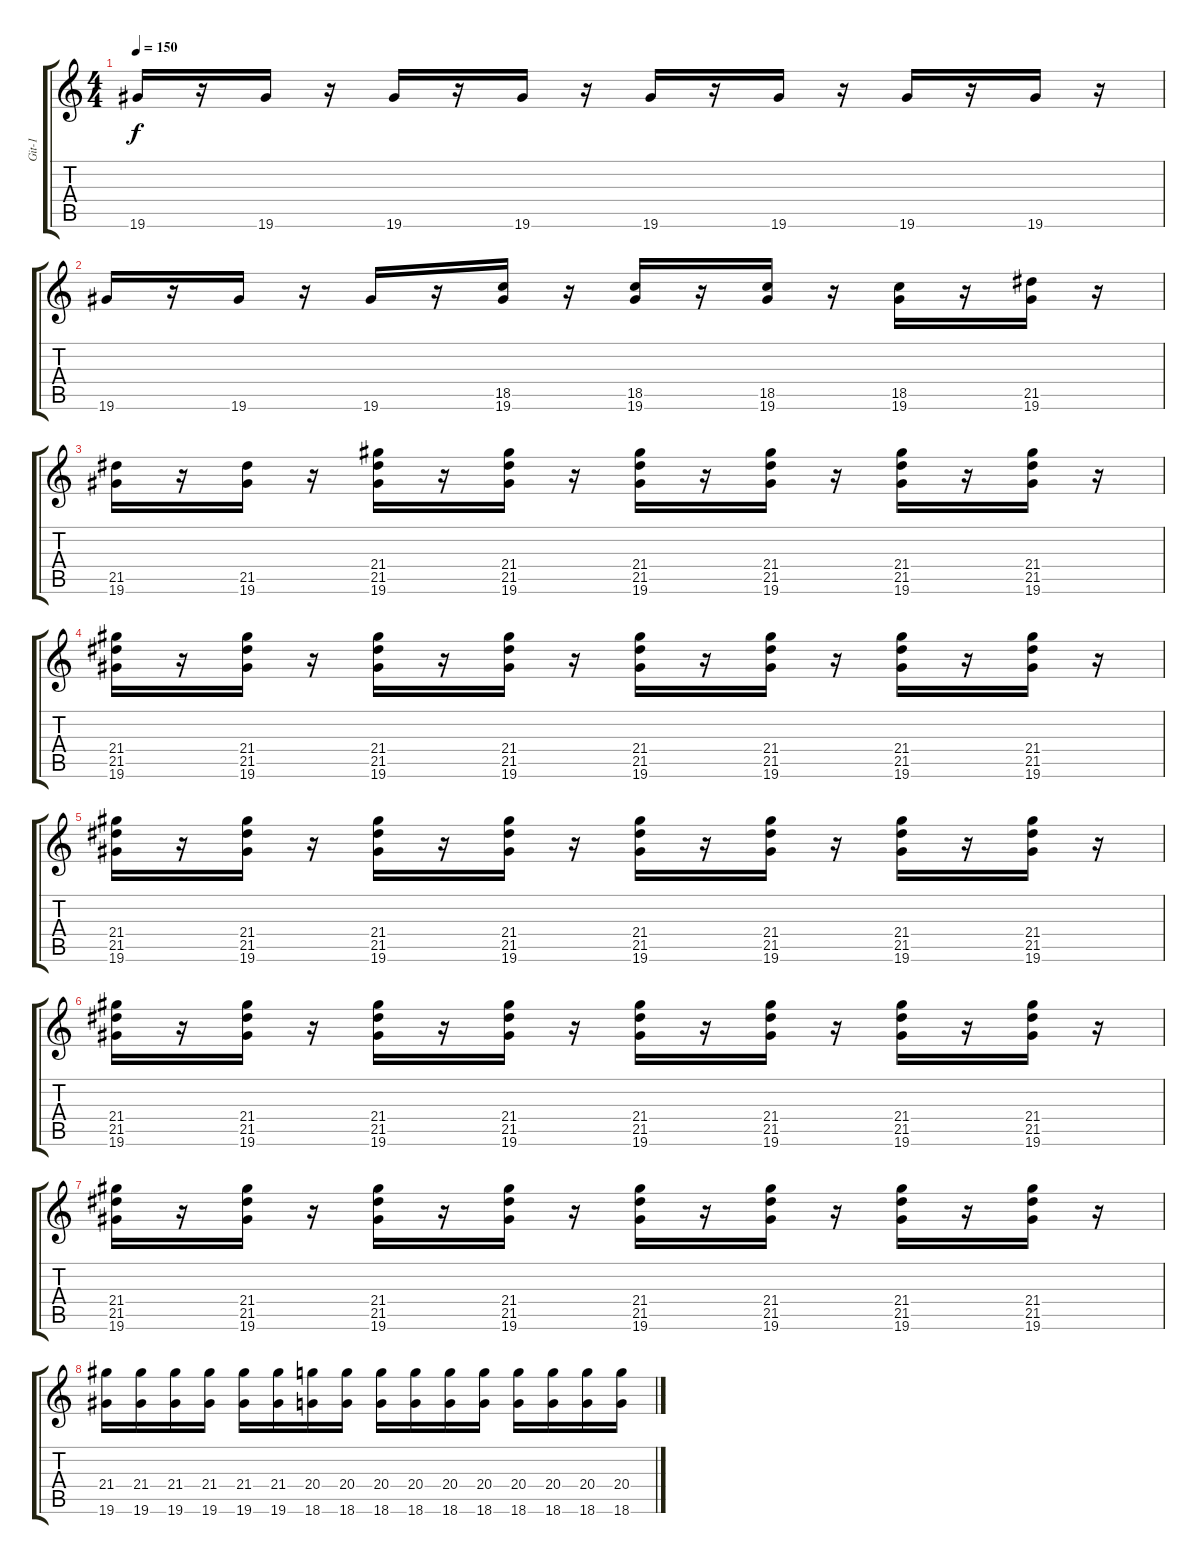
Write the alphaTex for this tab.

\track ("Git-1" "Git-1") {instrument overdrivenguitar}
\staff {score tabs}
\tuning (Db4 Ab3 E3 B2 Gb2 Db2) {hide}
\ts (4 4)
\tempo 150
\clef g2
\ks c
19.6.16{dy f} r.16 19.6.16 r.16 19.6.16 r.16 19.6.16 r.16 19.6.16 r.16 19.6.16 r.16 19.6.16 r.16 19.6.16 r.16 |
19.6.16 r.16 19.6.16 r.16 19.6.16 r.16 (18.5 19.6).16 r.16 (18.5 19.6).16 r.16 (18.5 19.6).16 r.16 (18.5 19.6).16 r.16 (21.5 19.6).16 r.16 |
(21.5 19.6).16 r.16 (21.5 19.6).16 r.16 (21.4 21.5 19.6).16 r.16 (21.4 21.5 19.6).16 r.16 (21.4 21.5 19.6).16 r.16 (21.4 21.5 19.6).16 r.16 (21.4 21.5 19.6).16 r.16 (21.4 21.5 19.6).16 r.16 |
(21.4 21.5 19.6).16 r.16 (21.4 21.5 19.6).16 r.16 (21.4 21.5 19.6).16 r.16 (21.4 21.5 19.6).16 r.16 (21.4 21.5 19.6).16 r.16 (21.4 21.5 19.6).16 r.16 (21.4 21.5 19.6).16 r.16 (21.4 21.5 19.6).16 r.16 |
(21.4 21.5 19.6).16 r.16 (21.4 21.5 19.6).16 r.16 (21.4 21.5 19.6).16 r.16 (21.4 21.5 19.6).16 r.16 (21.4 21.5 19.6).16 r.16 (21.4 21.5 19.6).16 r.16 (21.4 21.5 19.6).16 r.16 (21.4 21.5 19.6).16 r.16 |
(21.4 21.5 19.6).16 r.16 (21.4 21.5 19.6).16 r.16 (21.4 21.5 19.6).16 r.16 (21.4 21.5 19.6).16 r.16 (21.4 21.5 19.6).16 r.16 (21.4 21.5 19.6).16 r.16 (21.4 21.5 19.6).16 r.16 (21.4 21.5 19.6).16 r.16 |
(21.4 21.5 19.6).16 r.16 (21.4 21.5 19.6).16 r.16 (21.4 21.5 19.6).16 r.16 (21.4 21.5 19.6).16 r.16 (21.4 21.5 19.6).16 r.16 (21.4 21.5 19.6).16 r.16 (21.4 21.5 19.6).16 r.16 (21.4 21.5 19.6).16 r.16 |
(21.4 19.6).16 (21.4 19.6).16 (21.4 19.6).16 (21.4 19.6).16 (21.4 19.6).16 (21.4 19.6).16 (20.4 18.6).16 (20.4 18.6).16 (20.4 18.6).16 (20.4 18.6).16 (20.4 18.6).16 (20.4 18.6).16 (20.4 18.6).16 (20.4 18.6).16 (20.4 18.6).16 (20.4 18.6).16
